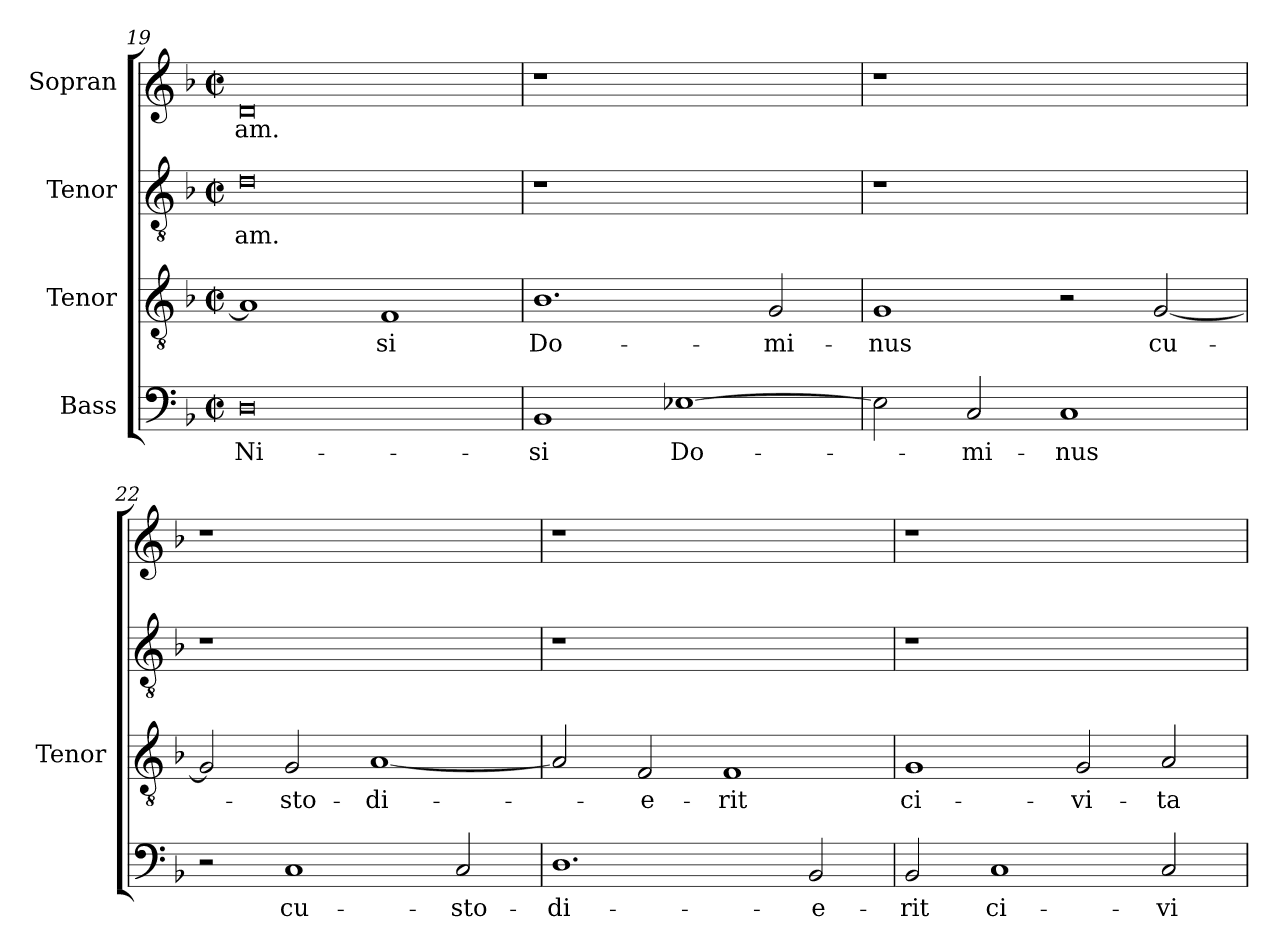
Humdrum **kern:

**kern	**text	**kern	**text	**kern	**text	**kern	**text
*part4	*part4	*part3	*part3	*part2	*part2	*part1	*part1
*staff4	*staff4	*staff3	*staff3	*staff2	*staff2	*staff1	*staff1
*I"Bass	*	*I"Tenor	*	*I"Tenor	*	*I"Sopran	*
*	*	*I'Tenor	*	*	*	*	*
*clefF4	*	*clefGv2	*	*clefGv2	*	*clefG2	*
*	*	*ITrd7c12	*	*ITrd7c12	*	*	*
*k[b-]	*	*k[b-]	*	*k[b-]	*	*k[b-]	*
*F:	*	*F:	*	*F:	*	*F:	*
*M2/2	*	*M2/2	*	*M2/2	*	*M2/2	*
*met(c|)	*	*met(c|)	*	*met(c|)	*	*met(c|)	*
=19	=19	=19	=19	=19	=19	=19	=19
!	!LO:LY:b:color=#000000	!	!	!	!	!	!
!	!	!	!	!	!LO:LY:b:color=#000000	!	!
!	!	!	!	!	!	!	!LO:LY:b:color=#000000
0Di	Ni-	1AAi]	.	0Di	-am.	0di	-am.
!	!	!	!LO:LY:b:color=#000000	!	!	!	!
.	.	1FFi	-si	.	.	.	.
=20	=20	=20	=20	=20	=20	=20	=20
!	!LO:LY:b:color=#000000	!	!	!	!	!	!
!	!	!	!LO:LY:b:color=#000000	!LO:N:vis=1	!	!LO:N:vis=1	!
1BB-i	-si	1.BB-i	Do-	1r	.	1r	.
!	!LO:LY:b:color=#000000	!	!	!	!	!	!
[>1E-Xi	Do-	.	.	1ryy	.	1ryy	.
!	!	!	!LO:LY:b:color=#000000	!	!	!	!
.	.	2GGi/	-mi-	.	.	.	.
=21	=21	=21	=21	=21	=21	=21	=21
!	!	!	!LO:LY:b:color=#000000	!LO:N:vis=1	!	!LO:N:vis=1	!
2E-i\]	.	1GGi	-nus	1r	.	1r	.
!	!LO:LY:b:color=#000000	!	!	!	!	!	!
2Ci/	-mi-	.	.	.	.	.	.
!	!LO:LY:b:color=#000000	!	!	!	!	!	!
1Ci	-nus	2r	.	1ryy	.	1ryy	.
!	!	!	!LO:LY:b:color=#000000	!	!	!	!
.	.	[<2GGi/	cu-	.	.	.	.
=22	=22	=22	=22	=22	=22	=22	=22
!	!	!	!	!LO:N:vis=1	!	!LO:N:vis=1	!
2r	.	2GGi/]	.	1r	.	1r	.
!	!LO:LY:b:color=#000000	!	!	!	!	!	!
!	!	!	!LO:LY:b:color=#000000	!	!	!	!
1Ci	cu-	2GGi/	-sto-	.	.	.	.
!	!	!	!LO:LY:b:color=#000000	!	!	!	!
.	.	[<1AAi	-di-	1ryy	.	1ryy	.
!	!LO:LY:b:color=#000000	!	!	!	!	!	!
2Ci/	-sto-	.	.	.	.	.	.
=23	=23	=23	=23	=23	=23	=23	=23
!	!LO:LY:b:color=#000000	!	!	!LO:N:vis=1	!	!LO:N:vis=1	!
1.Di	-di-	2AAi/]	.	1r	.	1r	.
!	!	!	!LO:LY:b:color=#000000	!	!	!	!
.	.	2FFi/	-e-	.	.	.	.
!	!	!	!LO:LY:b:color=#000000	!	!	!	!
.	.	1FFi	-rit	1ryy	.	1ryy	.
!	!LO:LY:b:color=#000000	!	!	!	!	!	!
2BB-i/	-e-	.	.	.	.	.	.
!!LO:PB:g=z
=24	=24	=24	=24	=24	=24	=24	=24
!	!LO:LY:b:color=#000000	!	!	!	!	!	!
!	!	!	!LO:LY:b:color=#000000	!LO:N:vis=1	!	!LO:N:vis=1	!
2BB-i/	-rit	1GGi	ci-	1r	.	1r	.
!	!LO:LY:b:color=#000000	!	!	!	!	!	!
1Ci	ci-	.	.	.	.	.	.
!	!	!	!LO:LY:b:color=#000000	!	!	!	!
.	.	2GGi/	-vi-	1ryy	.	1ryy	.
!	!LO:LY:b:color=#000000	!	!	!	!	!	!
!	!	!	!LO:LY:b:color=#000000	!	!	!	!
2Ci/	-vi-	2AAi/	-ta-	.	.	.	.
=	=	=	=	=	=	=	=
*-	*-	*-	*-	*-	*-	*-	*-
